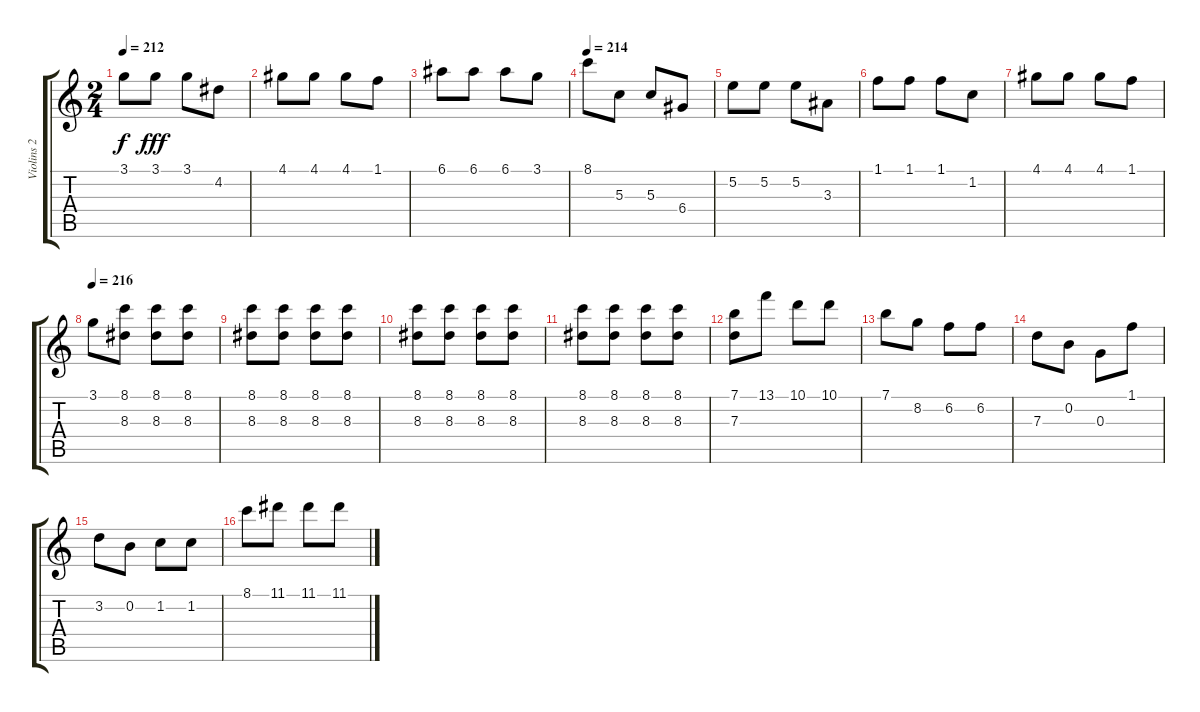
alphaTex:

\track ("Violins 2" "Violins 2") {instrument contrabass}
\staff {score tabs}
\tuning (E4 B3 G3 D3 A2 E2) {hide}
\ts (2 4)
\tempo 212
\clef g2
\ks c
3.1{t}.8{dy f} 3.1.8{dy fff} 3.1.8 4.2.8 |
4.1.8 4.1.8 4.1.8 1.1.8 |
6.1.8 6.1.8 6.1.8 3.1.8 |
\tempo 214
8.1.8 5.3.8 5.3.8 6.4.8 |
5.2.8 5.2.8 5.2.8 3.3.8 |
1.1.8 1.1.8 1.1.8 1.2.8 |
4.1.8 4.1.8 4.1.8 1.1.8 |
\tempo 216
3.1.8 (8.1 8.3).8 (8.1 8.3).8 (8.1 8.3).8 |
(8.1 8.3).8 (8.1 8.3).8 (8.1 8.3).8 (8.1 8.3).8 |
(8.1 8.3).8 (8.1 8.3).8 (8.1 8.3).8 (8.1 8.3).8 |
(8.1 8.3).8 (8.1 8.3).8 (8.1 8.3).8 (8.1 8.3).8 |
(7.1 7.3).8 13.1.8 10.1.8 10.1.8 |
7.1.8 8.2.8 6.2.8 6.2.8 |
7.3.8 0.2.8 0.3.8 1.1.8 |
3.2.8 0.2.8 1.2.8 1.2.8 |
8.1.8 11.1.8 11.1.8 11.1.8
